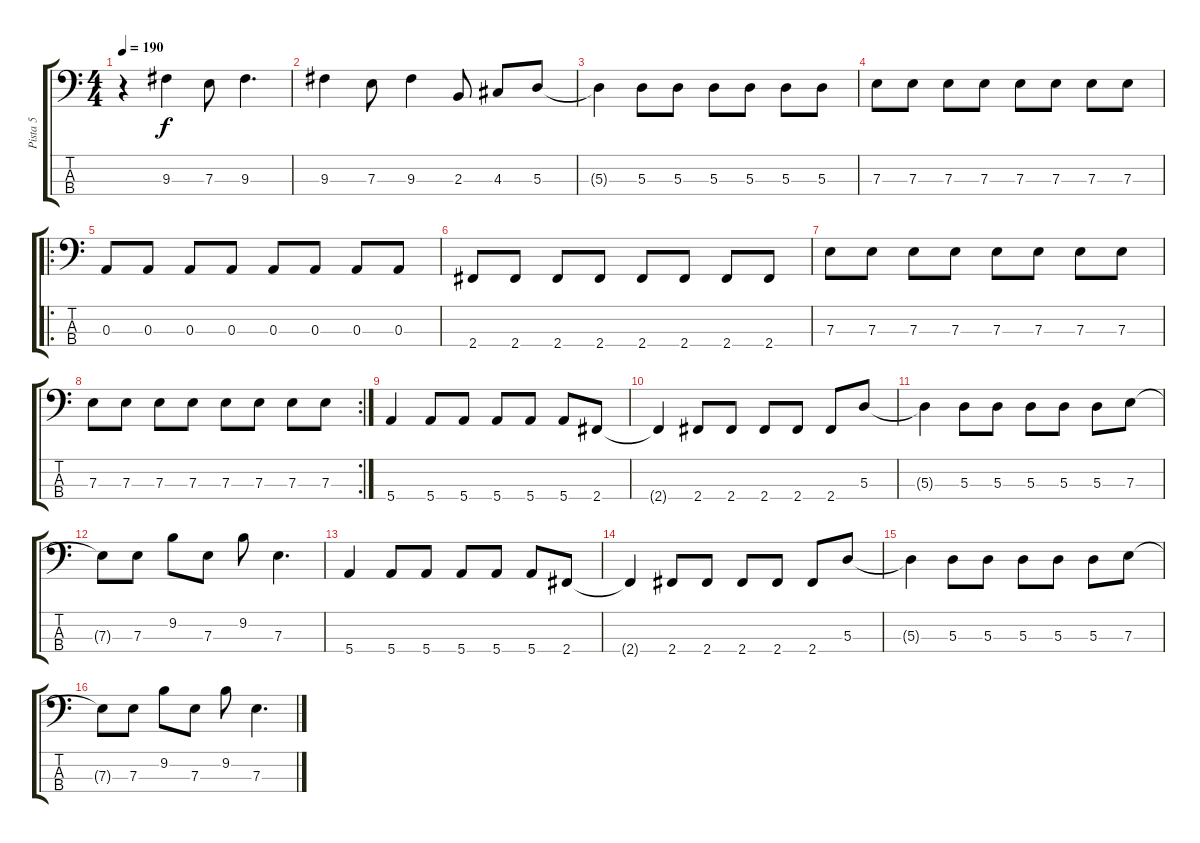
\track ("Pista 5" "Pista 5") {instrument electricbassfinger}
\staff {score tabs}
\tuning (G2 D2 A1 E1) {hide}
\ts (4 4)
\tempo 190
\clef f4
\ks c
r.4{dy f} 9.3.4 7.3.8 9.3.4{d} |
9.3.4 7.3.8 9.3.4 2.3.8 4.3.8 5.3.8 |
5.3{t}.4 5.3.8 5.3.8 5.3.8 5.3.8 5.3.8 5.3.8 |
7.3.8 7.3.8 7.3.8 7.3.8 7.3.8 7.3.8 7.3.8 7.3.8 |
\ro
0.3.8 0.3.8 0.3.8 0.3.8 0.3.8 0.3.8 0.3.8 0.3.8 |
2.4.8 2.4.8 2.4.8 2.4.8 2.4.8 2.4.8 2.4.8 2.4.8 |
7.3.8 7.3.8 7.3.8 7.3.8 7.3.8 7.3.8 7.3.8 7.3.8 |
\rc 2
7.3.8 7.3.8 7.3.8 7.3.8 7.3.8 7.3.8 7.3.8 7.3.8 |
5.4.4 5.4.8 5.4.8 5.4.8 5.4.8 5.4.8 2.4.8 |
2.4{t}.4 2.4.8 2.4.8 2.4.8 2.4.8 2.4.8 5.3.8 |
5.3{t}.4 5.3.8 5.3.8 5.3.8 5.3.8 5.3.8 7.3.8 |
7.3{t}.8 7.3.8 9.2.8 7.3.8 9.2.8 7.3.4{d} |
5.4.4 5.4.8 5.4.8 5.4.8 5.4.8 5.4.8 2.4.8 |
2.4{t}.4 2.4.8 2.4.8 2.4.8 2.4.8 2.4.8 5.3.8 |
5.3{t}.4 5.3.8 5.3.8 5.3.8 5.3.8 5.3.8 7.3.8 |
7.3{t}.8 7.3.8 9.2.8 7.3.8 9.2.8 7.3.4{d}
